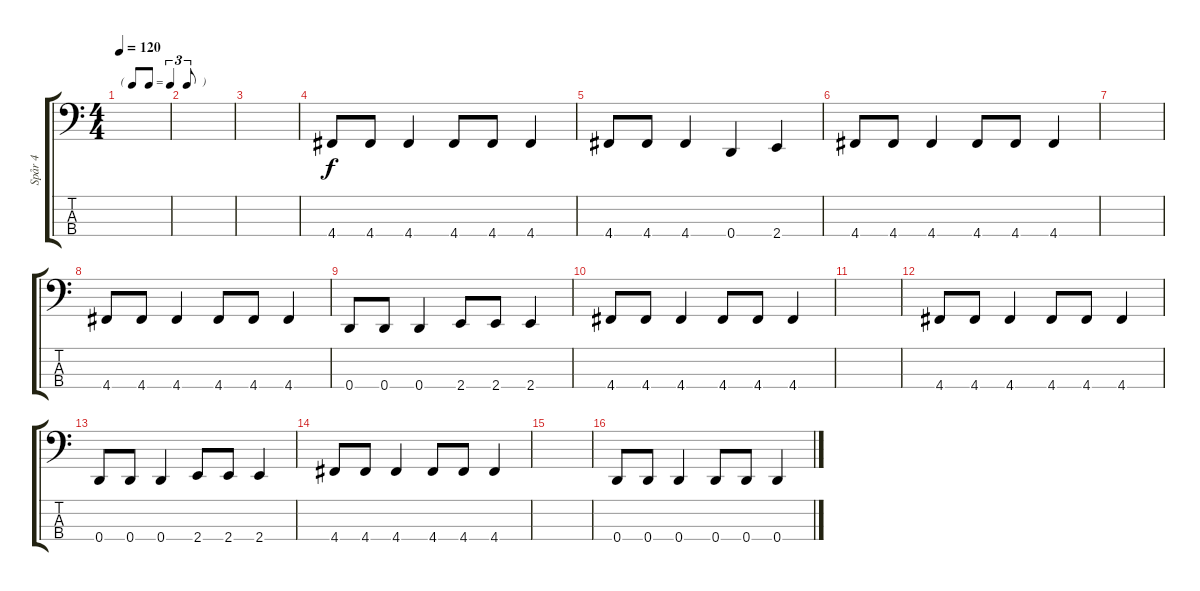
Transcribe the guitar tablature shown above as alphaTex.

\track ("Spår 4" "Spår 4") {instrument electricbassfinger}
\staff {score tabs}
\tuning (F2 C2 G1 D1) {hide}
\ts (4 4)
\tf triplet8th
\tempo 120
\clef f4
\ks c
|
|
|
4.4.8 4.4.8 4.4.4 4.4.8 4.4.8 4.4.4 |
4.4.8 4.4.8 4.4.4 0.4.4 2.4.4 |
4.4.8 4.4.8 4.4.4 4.4.8 4.4.8 4.4.4 |
|
4.4.8 4.4.8 4.4.4 4.4.8 4.4.8 4.4.4 |
0.4.8 0.4.8 0.4.4 2.4.8 2.4.8 2.4.4 |
4.4.8 4.4.8 4.4.4 4.4.8 4.4.8 4.4.4 |
|
4.4.8 4.4.8 4.4.4 4.4.8 4.4.8 4.4.4 |
0.4.8 0.4.8 0.4.4 2.4.8 2.4.8 2.4.4 |
4.4.8 4.4.8 4.4.4 4.4.8 4.4.8 4.4.4 |
|
0.4.8 0.4.8 0.4.4 0.4.8 0.4.8 0.4.4
